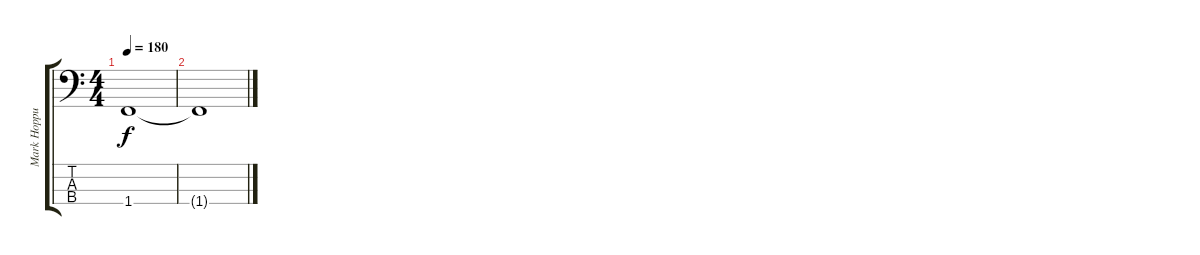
\track ("Mark Hoppus" "Mark Hoppu") {instrument electricbasspick}
\staff {score tabs}
\tuning (G2 D2 A1 E1) {hide}
\ts (4 4)
\tempo 180
\clef f4
\ks c
1.4{t}.1{dy f} |
1.4{t}.1
